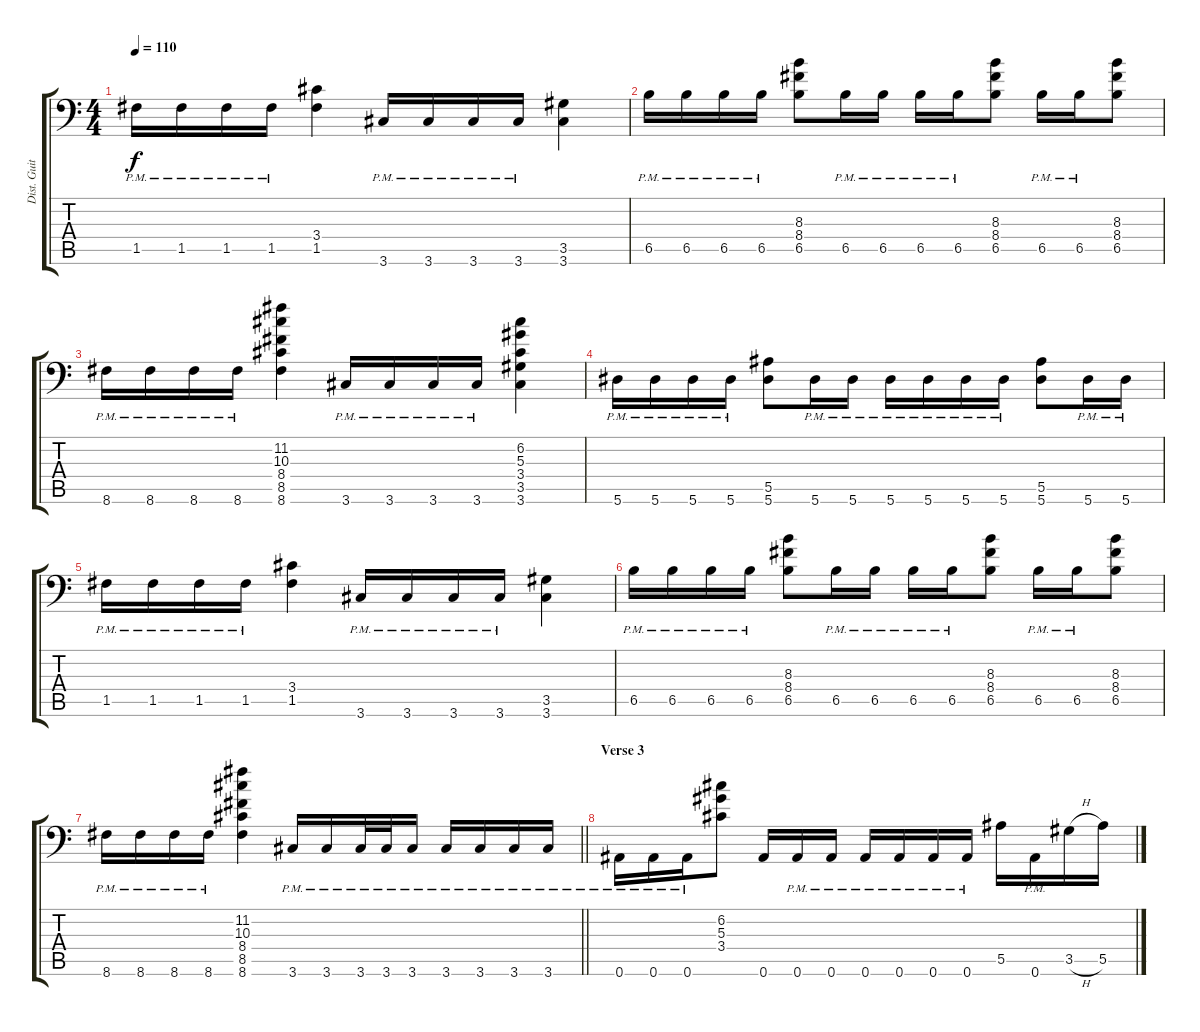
\track ("Dist. Guitar Rythm 1" "Dist. Guit") {instrument distortionguitar}
\staff {score tabs}
\tuning (C4 G3 Eb3 Bb2 F2 Bb1) {hide}
\ts (4 4)
\tempo 110
\clef f4
\ks c
1.5{pm}.16{dy f} 1.5{pm}.16 1.5{pm}.16 1.5{pm}.16 (3.4 1.5).4 3.6{pm}.16 3.6{pm}.16{beam merge} 3.6{pm}.16 3.6{pm}.16 (3.5 3.6).4 |
6.5{pm}.16 6.5{pm}.16 6.5{pm}.16 6.5{pm}.16 (8.3 8.4 6.5).8 6.5{pm}.16 6.5{pm}.16 6.5{pm}.16 6.5{pm}.16 (8.3 8.4 6.5).8 6.5{pm}.16 6.5{pm}.16 (8.3 8.4 6.5).8 |
8.6{pm}.16 8.6{pm}.16 8.6{pm}.16 8.6{pm}.16 (11.2 10.3 8.4 8.5 8.6).4 3.6{pm}.16 3.6{pm}.16 3.6{pm}.16{beam merge} 3.6{pm}.16 (6.2 5.3 3.4 3.5 3.6).4 |
5.6{pm}.16 5.6{pm}.16 5.6{pm}.16 5.6{pm}.16 (5.5 5.6).8 5.6{pm}.16{beam merge} 5.6{pm}.16 5.6{pm}.16 5.6{pm}.16 5.6{pm}.16 5.6{pm}.16 (5.5 5.6).8 5.6{pm}.16 5.6{pm}.16 |
1.5{pm}.16 1.5{pm}.16 1.5{pm}.16 1.5{pm}.16 (3.4 1.5).4 3.6{pm}.16 3.6{pm}.16{beam merge} 3.6{pm}.16 3.6{pm}.16 (3.5 3.6).4 |
6.5{pm}.16 6.5{pm}.16 6.5{pm}.16 6.5{pm}.16 (8.3 8.4 6.5).8 6.5{pm}.16 6.5{pm}.16 6.5{pm}.16 6.5{pm}.16 (8.3 8.4 6.5).8 6.5{pm}.16 6.5{pm}.16 (8.3 8.4 6.5).8 |
\barLineRight lightlight
8.6{pm}.16 8.6{pm}.16 8.6{pm}.16 8.6{pm}.16 (11.2 10.3 8.4 8.5 8.6).4 3.6{pm}.16 3.6{pm}.16 3.6{pm}.32{beam merge} 3.6{pm}.32 3.6{pm}.16 3.6{pm}.16 3.6{pm}.16 3.6{pm}.16 3.6{pm}.16 |
\section ("" "Verse 3")
0.6{pm}.16 0.6{pm}.16 0.6{pm}.16 (6.2 5.3 3.4).8 0.6.16 0.6{pm}.16 0.6{pm}.16 0.6{pm}.16 0.6{pm}.16 0.6{pm}.16 0.6{pm}.16 5.5.16 0.6{pm}.16 3.5{h}.16 5.5.16
